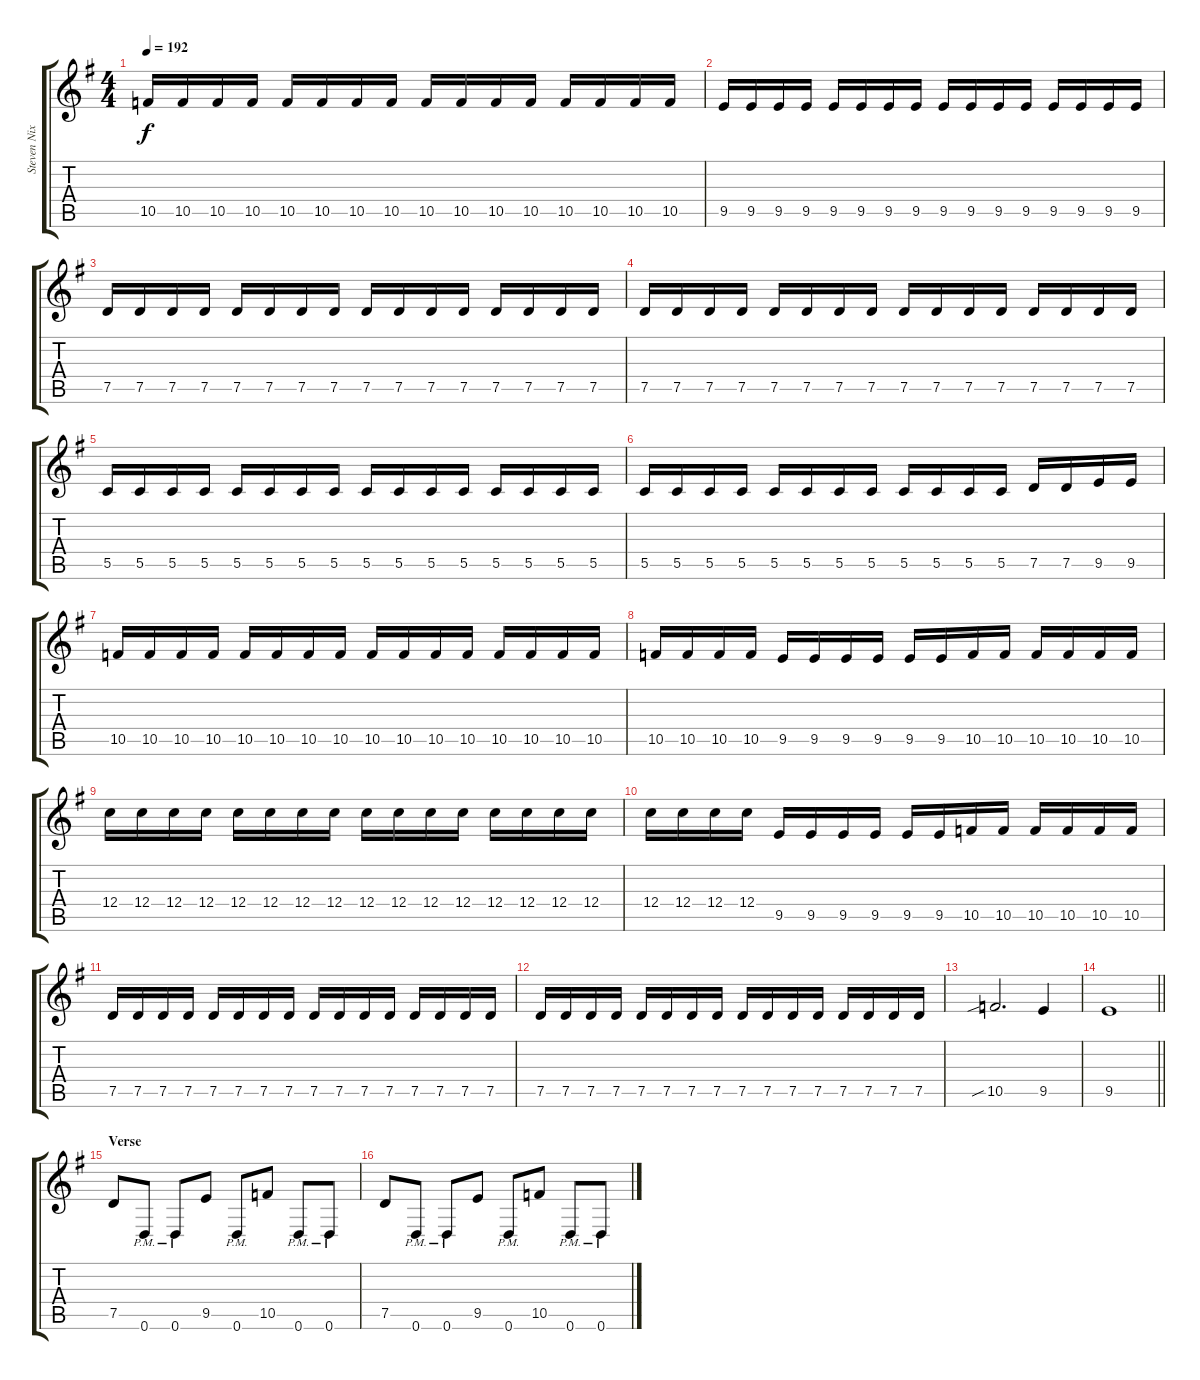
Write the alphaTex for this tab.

\track ("Steven Nixon" "Steven Nix") {instrument distortionguitar}
\staff {score tabs}
\tuning (D4 A3 F3 C3 G2 D2) {hide}
\ts (4 4)
\tempo 192
\clef g2
\ks g
10.5.16{dy f} 10.5.16 10.5.16 10.5.16 10.5.16 10.5.16 10.5.16 10.5.16 10.5.16 10.5.16 10.5.16 10.5.16 10.5.16 10.5.16 10.5.16 10.5.16 |
9.5.16 9.5.16 9.5.16 9.5.16 9.5.16 9.5.16 9.5.16 9.5.16 9.5.16 9.5.16 9.5.16 9.5.16 9.5.16 9.5.16 9.5.16 9.5.16 |
7.5.16 7.5.16 7.5.16 7.5.16 7.5.16 7.5.16 7.5.16 7.5.16 7.5.16 7.5.16 7.5.16 7.5.16 7.5.16 7.5.16 7.5.16 7.5.16 |
7.5.16 7.5.16 7.5.16 7.5.16 7.5.16 7.5.16 7.5.16 7.5.16 7.5.16 7.5.16 7.5.16 7.5.16 7.5.16 7.5.16 7.5.16 7.5.16 |
5.5.16 5.5.16 5.5.16 5.5.16 5.5.16 5.5.16 5.5.16 5.5.16 5.5.16 5.5.16 5.5.16 5.5.16 5.5.16 5.5.16 5.5.16 5.5.16 |
5.5.16 5.5.16 5.5.16 5.5.16 5.5.16 5.5.16 5.5.16 5.5.16 5.5.16 5.5.16 5.5.16 5.5.16 7.5.16 7.5.16 9.5.16 9.5.16 |
10.5.16 10.5.16 10.5.16 10.5.16 10.5.16 10.5.16 10.5.16 10.5.16 10.5.16 10.5.16 10.5.16 10.5.16 10.5.16 10.5.16 10.5.16 10.5.16 |
10.5.16 10.5.16 10.5.16 10.5.16 9.5.16 9.5.16 9.5.16 9.5.16 9.5.16 9.5.16 10.5.16 10.5.16 10.5.16 10.5.16 10.5.16 10.5.16 |
12.4.16 12.4.16 12.4.16 12.4.16 12.4.16 12.4.16 12.4.16 12.4.16 12.4.16 12.4.16 12.4.16 12.4.16 12.4.16 12.4.16 12.4.16 12.4.16 |
12.4.16 12.4.16 12.4.16 12.4.16 9.5.16 9.5.16 9.5.16 9.5.16 9.5.16 9.5.16 10.5.16 10.5.16 10.5.16 10.5.16 10.5.16 10.5.16 |
7.5.16 7.5.16 7.5.16 7.5.16 7.5.16 7.5.16 7.5.16 7.5.16 7.5.16 7.5.16 7.5.16 7.5.16 7.5.16 7.5.16 7.5.16 7.5.16 |
7.5.16 7.5.16 7.5.16 7.5.16 7.5.16 7.5.16 7.5.16 7.5.16 7.5.16 7.5.16 7.5.16 7.5.16 7.5.16 7.5.16 7.5.16 7.5.16 |
10.5{sib}.2{d} 9.5.4 |
\barLineRight lightlight
9.5.1 |
\section ("" "Verse")
7.5.8 0.6{pm}.8 0.6{pm}.8 9.5.8 0.6{pm}.8 10.5.8 0.6{pm}.8 0.6{pm}.8 |
7.5.8 0.6{pm}.8 0.6{pm}.8 9.5.8 0.6{pm}.8 10.5.8 0.6{pm}.8 0.6{pm}.8
